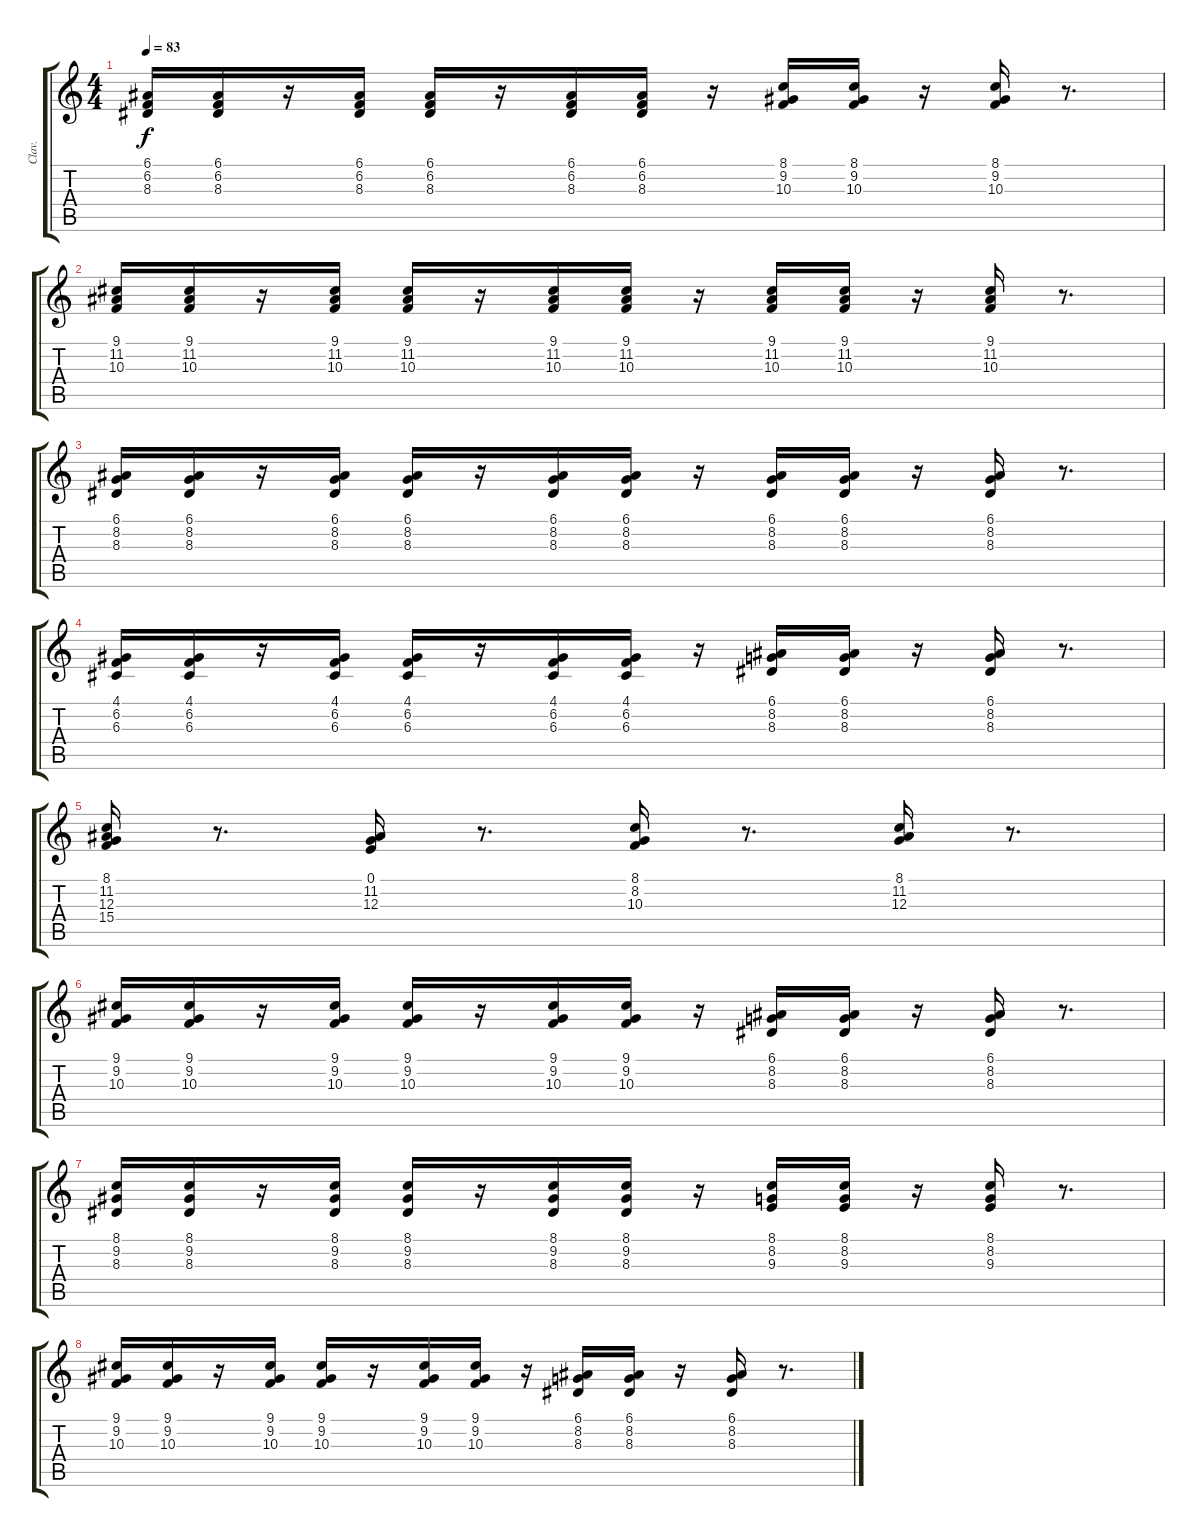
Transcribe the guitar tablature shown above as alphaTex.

\track ("Clav." "Clav.") {instrument clavinet}
\staff {score tabs}
\tuning (E4 B3 G3 D3 A2 E2) {hide}
\ts (4 4)
\tempo 83
\clef g2
\ks c
(6.1 6.2 8.3).16{dy f} (6.1 6.2 8.3).16 r.16 (6.1 6.2 8.3).16 (6.1 6.2 8.3).16 r.16 (6.1 6.2 8.3).16 (6.1 6.2 8.3).16 r.16 (8.1 9.2 10.3).16 (8.1 9.2 10.3).16 r.16 (8.1 9.2 10.3).16 r.8{d} |
(9.1 11.2 10.3).16 (9.1 11.2 10.3).16 r.16 (9.1 11.2 10.3).16 (9.1 11.2 10.3).16 r.16 (9.1 11.2 10.3).16 (9.1 11.2 10.3).16 r.16 (9.1 11.2 10.3).16 (9.1 11.2 10.3).16 r.16 (9.1 11.2 10.3).16 r.8{d} |
(6.1 8.2 8.3).16 (6.1 8.2 8.3).16 r.16 (6.1 8.2 8.3).16 (6.1 8.2 8.3).16 r.16 (6.1 8.2 8.3).16 (6.1 8.2 8.3).16 r.16 (6.1 8.2 8.3).16 (6.1 8.2 8.3).16 r.16 (6.1 8.2 8.3).16 r.8{d} |
(4.1 6.2 6.3).16 (4.1 6.2 6.3).16 r.16 (4.1 6.2 6.3).16 (4.1 6.2 6.3).16 r.16 (4.1 6.2 6.3).16 (4.1 6.2 6.3).16 r.16 (6.1 8.2 8.3).16 (6.1 8.2 8.3).16 r.16 (6.1 8.2 8.3).16 r.8{d} |
(8.1 11.2 12.3 15.4).16 r.8{d} (0.1 11.2 12.3).16 r.8{d} (8.1 8.2 10.3).16 r.8{d} (8.1 11.2 12.3).16 r.8{d} |
(9.1 9.2 10.3).16 (9.1 9.2 10.3).16 r.16 (9.1 9.2 10.3).16 (9.1 9.2 10.3).16 r.16 (9.1 9.2 10.3).16 (9.1 9.2 10.3).16 r.16 (6.1 8.2 8.3).16 (6.1 8.2 8.3).16 r.16 (6.1 8.2 8.3).16 r.8{d} |
(8.1 9.2 8.3).16 (8.1 9.2 8.3).16 r.16 (8.1 9.2 8.3).16 (8.1 9.2 8.3).16 r.16 (8.1 9.2 8.3).16 (8.1 9.2 8.3).16 r.16 (8.1 8.2 9.3).16 (8.1 8.2 9.3).16 r.16 (8.1 8.2 9.3).16 r.8{d} |
(9.1 9.2 10.3).16 (9.1 9.2 10.3).16 r.16 (9.1 9.2 10.3).16 (9.1 9.2 10.3).16 r.16 (9.1 9.2 10.3).16 (9.1 9.2 10.3).16 r.16 (6.1 8.2 8.3).16 (6.1 8.2 8.3).16 r.16 (6.1 8.2 8.3).16 r.8{d}
